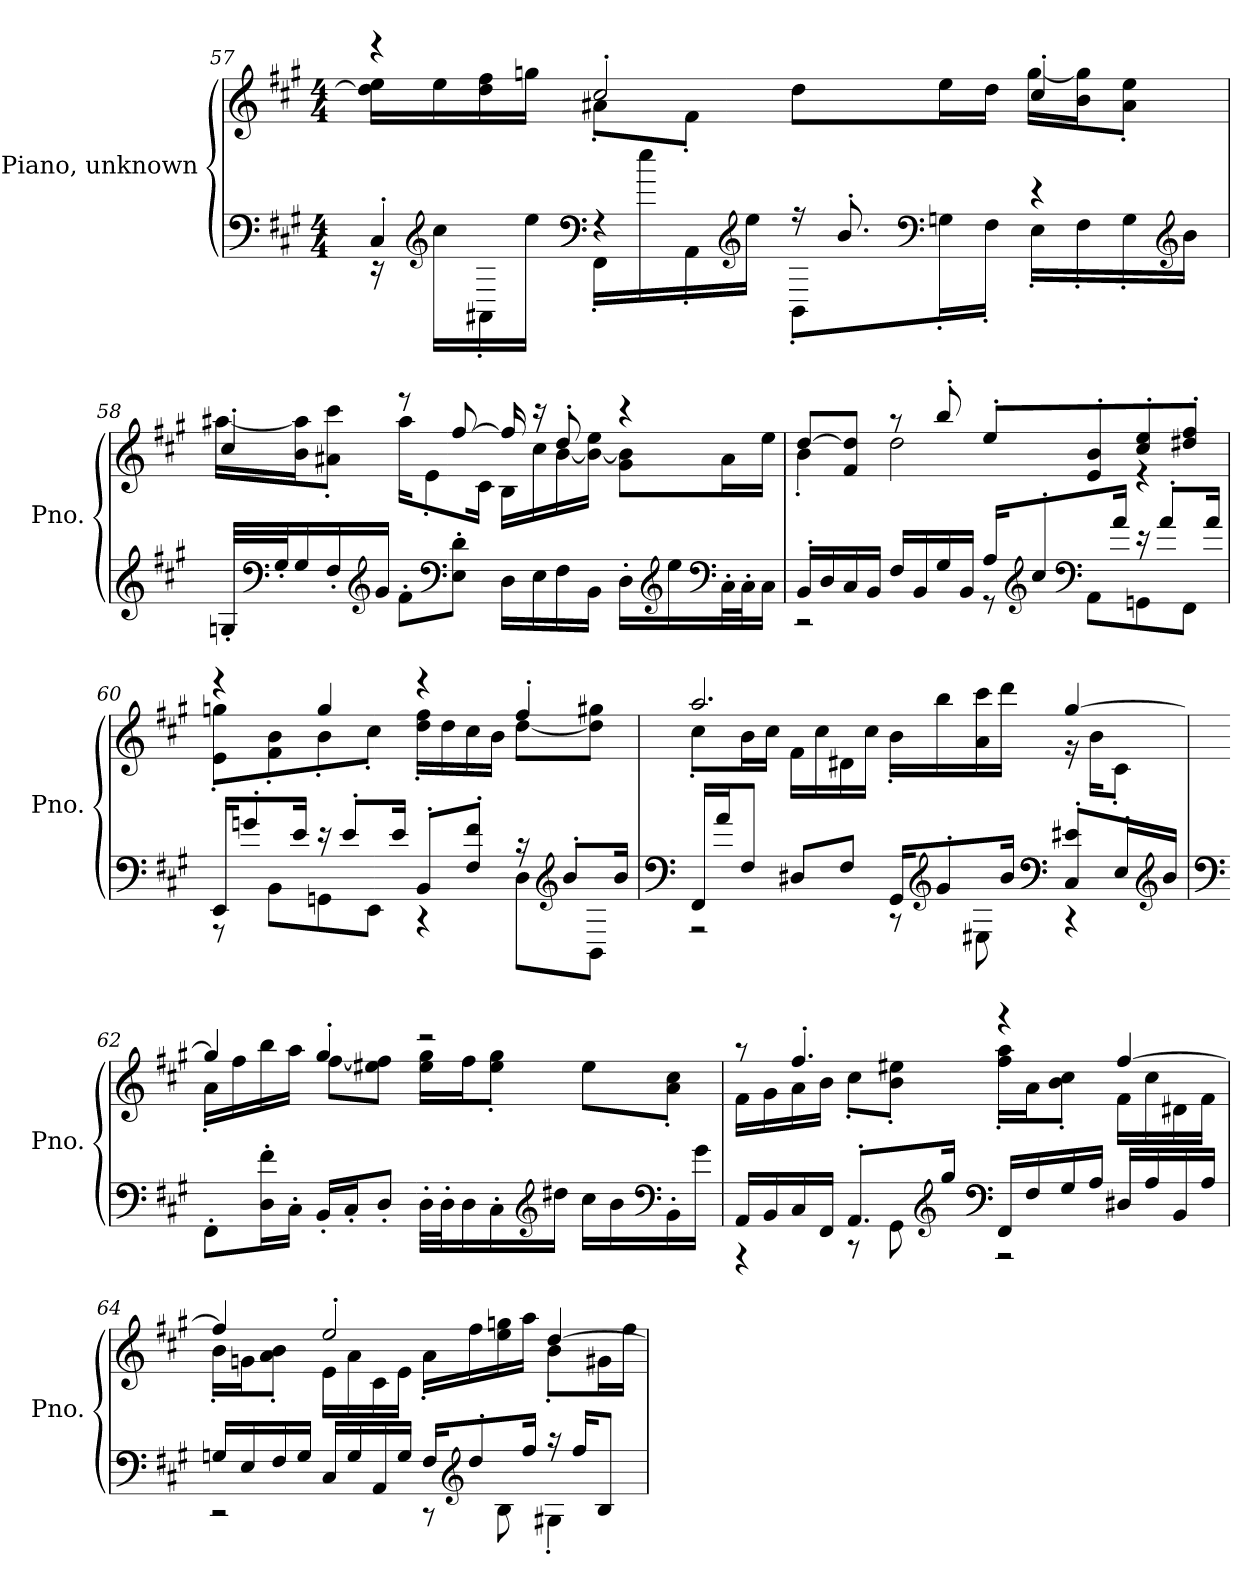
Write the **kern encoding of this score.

**kern	**kern
*part1	*part1
*staff2	*staff1
*I"Piano, unknown	*
*I'Pno.	*
!!LO:LB:g=z
*clefF4	*clefG2
*k[f#c#g#]	*k[f#c#g#]
*M4/4	*M4/4
=57	=57
*^	*^
4C#'/	16r	4r	16dd\] 16ee\LL
*clefG2	*	*	*
.	16cc#\LL	.	16ee\
.	16AA#X'\	.	16dd\ 16ff#\
.	16ee\JJ	.	16ggn\JJ
*clefF4	*	*	*
4r	16FF#'\LL	2cc#'/	8a#X'\L
.	16ee\	.	.
.	16AA#'\	.	8f#'\J
*clefG2	*	*	*
.	16ee\JJ	.	.
16r	8BB'\L	.	8dd\L
8.b'/	.	.	.
*clefF4	*	*	*
.	16Gn'\L	.	16ee\L
.	16F#'\JJ	.	16dd\JJ
4r	16E'\LL	4cc#'/	[16gg\LL
.	16F#'\	.	16b\ 16gg\]J
.	16G'\	.	8a#\' 8ee\'J
*clefG2	*	*	*
.	16b\JJ	.	.
*v	*v	*	*
!!LO:PB:g=z	!!
=58	=58	=58
32Gn'/LLL	4cc#'/	[16aa#X\LL
*clefF4	*	*
32G'/J	.	.
16G/	.	16b\ 16aa#\]J
16F#'/	.	8a#X\' 8ccc#\'J
*clefG2	*	*
16g#/JJ	.	.
8f#'\L	8r	16aa#\KL
.	.	8e'\
*clefF4	*	*
8E\' 8d\'J	[8ff#/	.
.	.	16c#\Jk
16D\LL	16ff#/]	16B\LL
16E\	16r	16cc#\
16F#\	8dd'/	[16b\
16BB\JJ	.	16b\_ 16ee\JJ
16D'\LL	4r	8g#\ 8b\]L
*clefG2	*	*
16ee\	.	.
*clefF4	*	*
32C#'\L	.	16a#\L
32C#'\J	.	.
16C#\JJ	.	16ee\JJ
!!LO:LB:g=z	!!
=59	=59	=59
*^	*	*
16BB'/LL	2r	[8dd/L	4b'\
16D/	.	.	.
16C#/	.	8f#/ 8dd/]J	.
16BB/JJ	.	.	.
16F#/LL	.	8r	2dd\
16BB/	.	.	.
16G#/	.	8bb'/	.
16BB/JJ	.	.	.
16A/KL	8r	8ee'/L	.
*clefG2	*	*	*
8cc#'/	.	.	.
*clefF4	*	*	*
.	8AA\L	8e/' 8b/'	.
16a/Jk	.	.	.
16r	8GGn\	8cc#/' 8ee/'	4r
8a'/L	.	.	.
.	8FF#\J	8dd#X/' 8ff#/'J	.
16a/Jk	.	.	.
=60	=60	=60	=60
16EE/KL	8r	4r	8e\' 8ggn\'L
8gn'/	.	.	.
.	8BB\L	.	8f#\' 8b\'
16e/Jk	.	.	.
16r	8GGn\	4gg/	8b'\
8e'/L	.	.	.
.	8EE\J	.	8cc#'\J
16e/Jk	.	.	.
8BB'/L	4r	4r	16dd\' 16ff#\'LL
.	.	.	16dd\
8F#/' 8f#/'J	.	.	16cc#\
.	.	.	16b\JJ
16r	8D\L	4ff#'/	[8dd\L
*clefG2	*	*	*
8b'/L	.	.	.
.	8BB\J	.	8dd\] 8gg#X\J
16b/Jk	.	.	.
!!LO:LB:g=z	!!
=61	=61	=61	=61
*clefF4	*	*	*
16FF#/LL	2r	2.aa/	8cc#'\L
16a/J	.	.	.
8F#/J	.	.	16b\L
.	.	.	16cc#\JJ
8D#X/L	.	.	16f#\LL
.	.	.	16cc#\
8F#/J	.	.	16d#X\
.	.	.	16cc#\JJ
16GG#/KL	8r	.	16b'\LL
*clefG2	*	*	*
8g#'/	.	.	16bb\
.	8E#X\	.	16a\ 16ccc#\
16b/Jk	.	.	16ddd\JJ
*clefF4	*	*	*
8C#/' 8e#X/'L	4r	[4gg#/	16r
.	.	.	16b\KL
16E#'/L	.	.	8c#'\J
*clefG2	*	*	*
16b/JJ	.	.	.
*v	*v	*	*
!!LO:LB:g=z	!!
=62	=62	=62
*clefF4	*	*
8FF#'\L	4gg#/]	16a'\LL
.	.	16ff#\
16D\' 16f#\'L	.	16bb\
16C#'\JJ	.	16aa\JJ
16BB'/LL	4gg#'/	[8ff#\L
16C#'/J	.	.
8D'/J	.	8ee#X\ 8ff#\]J
32D'\LLL	2r	16ee#\ 16gg#\LL
32D'\J	.	.
16D\	.	16ff#\J
16C#'\	.	8ee#\' 8gg#\'J
*clefG2	*	*
16dd#X\JJ	.	.
16cc#\LL	.	8ee#\L
16b\	.	.
*clefF4	*	*
16BB'\	.	8a\' 8cc#\'J
16g#\JJ	.	.
=63	=63	=63
*^	*	*
16AA/LL	4r	8r	16f#\LL
16BB/	.	.	16g#\
16C#/	.	4.ff#'/	16a\
16FF#/JJ	.	.	16b\JJ
8.AA'/L	8r	.	8cc#'\L
.	8GG#\	.	8b\' 8ee#X\'J
*clefG2	*	*	*
16gg#/Jk	.	.	.
*clefF4	*	*	*
16FF#/LL	2r	4r	16ff#\' 16aa\'LL
16F#/	.	.	16a\J
16G#/	.	.	8b\' 8cc#\'J
16A/JJ	.	.	.
16D#X/LL	.	[4ff#/	16f#\LL
16A/	.	.	16cc#\
16BB/	.	.	16d#X\
16A/JJ	.	.	16f#\JJ
!!LO:LB:g=z	!!
=64	=64	=64	=64
16Gn/LL	2r	4ff#/]	16b'\LL
16E/	.	.	16gn\J
16F#/	.	.	8a\' 8b\'J
16G/JJ	.	.	.
16C#/LL	.	2ee'/	16e\LL
16G/	.	.	16a\
16AA/	.	.	16c#\
16G/JJ	.	.	16e\JJ
16F#/KL	8r	.	16a'\LL
*clefG2	*	*	*
8dd'/	.	.	16ff#\
.	8B\	.	16ee\ 16ggn\
16ff#/Jk	.	.	16aa\JJ
16r	4G#X'\	[4dd/	8b'\L
16ff#/KL	.	.	.
8B/J	.	.	16g#X\L
.	.	.	16ff#\JJ
*v	*v	*	*
*	*v	*v
=	=
*-	*-
